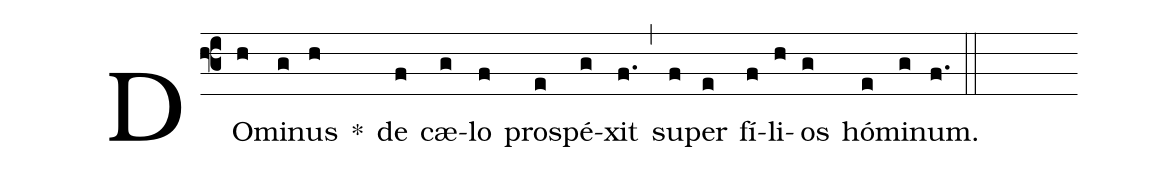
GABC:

%%
(f3)
DO(h)mi(g)nus(h) *()
de(f) cæ(g)lo(f) pro(e)spé(g)xit(f.) (,)
su(f)per(e) fí(f)li(h)os(g) hó(e)mi(g)num.(f.) (::)
